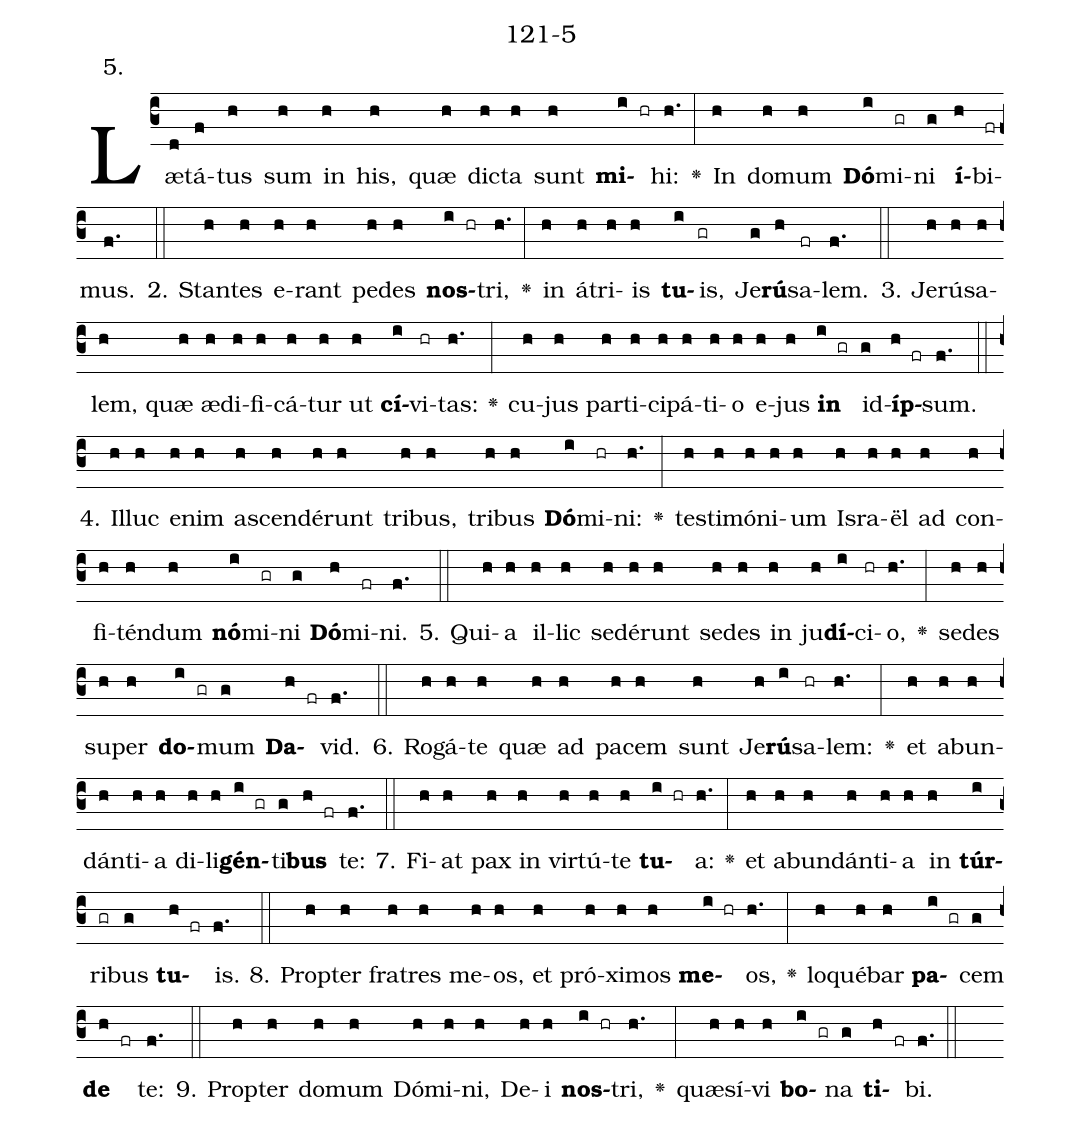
name: 121-5;
annotation: 5.;
%%
(c3)Læ(d)tá(f)tus(h) sum(h) in(h) his,(h) quæ(h) dic(h)ta(h) sunt(h) <b>mi</b>(i hr)hi:(h.) <v>\greheightstar</v>(:) In(h) do(h)mum(h) <b>Dó</b>(i)mi(gr)ni(g) <b>í</b>(h)bi(fr)mus.(f.) (::)
2. Stan(h)tes(h) e(h)rant(h) pe(h)des(h) <b>nos</b>(i hr)tri,(h.) <v>\greheightstar</v>(:) in(h) á(h)tri(h)is(h) <b>tu</b>(i)is,(gr) Je(g)<b>rú</b>(h)sa(fr)lem.(f.) (::)
3. Je(h)rú(h)sa(h)lem,(h) quæ(h) æ(h)di(h)fi(h)cá(h)tur(h) ut(h) <b>cí</b>(i)vi(hr)tas:(h.) <v>\greheightstar</v>(:) cu(h)jus(h) par(h)ti(h)ci(h)pá(h)ti(h)o(h) e(h)jus(h) <b>in</b>(i gr) id(g)<b>íp</b>(h fr)sum.(f.) (::)
4. Il(h)luc(h) e(h)nim(h) a(h)scen(h)dé(h)runt(h) tri(h)bus,(h) tri(h)bus(h) <b>Dó</b>(i)mi(hr)ni:(h.) <v>\greheightstar</v>(:) tes(h)ti(h)mó(h)ni(h)um(h) Is(h)ra(h)ël(h) ad(h) con(h)fi(h)tén(h)dum(h) <b>nó</b>(i)mi(gr)ni(g) <b>Dó</b>(h)mi(fr)ni.(f.) (::)
5. Qui(h)a(h) il(h)lic(h) se(h)dé(h)runt(h) se(h)des(h) in(h) ju(h)<b>dí</b>(i)ci(hr)o,(h.) <v>\greheightstar</v>(:) se(h)des(h) su(h)per(h) <b>do</b>(i gr)mum(g) <b>Da</b>(h fr)vid.(f.) (::)
6. Ro(h)gá(h)te(h) quæ(h) ad(h) pa(h)cem(h) sunt(h) Je(h)<b>rú</b>(i)sa(hr)lem:(h.) <v>\greheightstar</v>(:) et(h) ab(h)un(h)dán(h)ti(h)a(h) di(h)li(h)<b>gén</b>(i gr)ti(g)<b>bus</b>(h fr) te:(f.) (::)
7. Fi(h)at(h) pax(h) in(h) vir(h)tú(h)te(h) <b>tu</b>(i hr)a:(h.) <v>\greheightstar</v>(:) et(h) ab(h)un(h)dán(h)ti(h)a(h) in(h) <b>túr</b>(i)ri(gr)bus(g) <b>tu</b>(h fr)is.(f.) (::)
8. Prop(h)ter(h) fra(h)tres(h) me(h)os,(h) et(h) pró(h)xi(h)mos(h) <b>me</b>(i hr)os,(h.) <v>\greheightstar</v>(:) lo(h)qué(h)bar(h) <b>pa</b>(i gr)cem(g) <b>de</b>(h fr) te:(f.) (::)
9. Prop(h)ter(h) do(h)mum(h) Dó(h)mi(h)ni,(h) De(h)i(h) <b>nos</b>(i hr)tri,(h.) <v>\greheightstar</v>(:) quæ(h)sí(h)vi(h) <b>bo</b>(i gr)na(g) <b>ti</b>(h fr)bi.(f.) (::)
